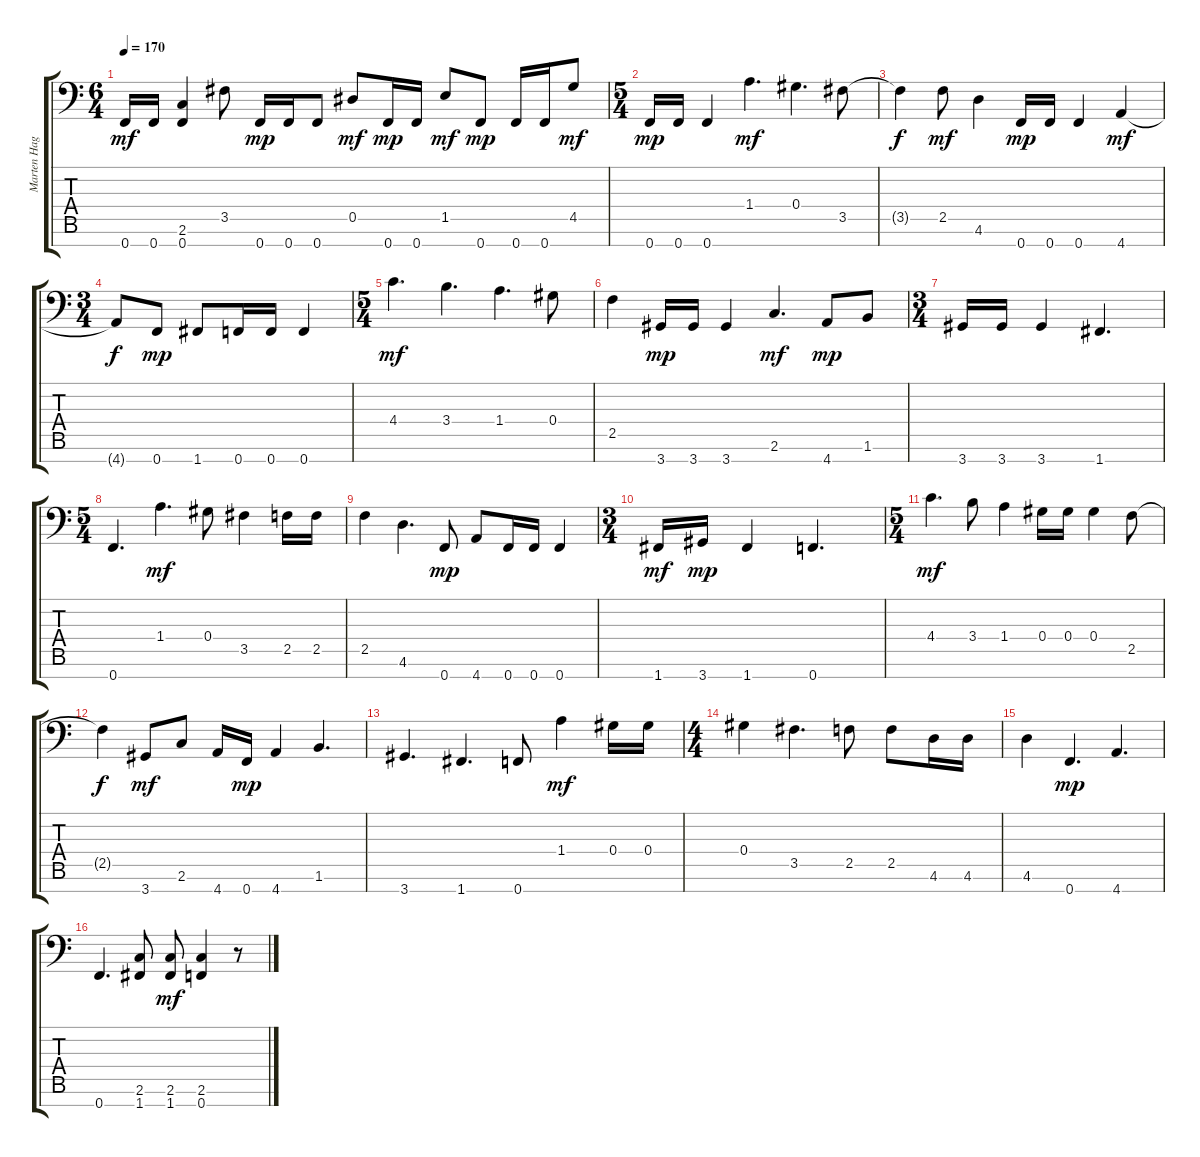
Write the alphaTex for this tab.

\track ("Marten Hagstrom" "Marten Hag") {instrument distortionguitar}
\staff {score tabs}
\tuning (Bb3 F3 Db3 Ab2 Eb2 Bb1 F1) {hide}
\ts (6 4)
\tempo 170
\clef f4
\ks c
0.7.16{dy mf} 0.7.16 (2.6 0.7).4 3.5.8 0.7.16{dy mp} 0.7.16 0.7.8 0.5.8{dy mf} 0.7.16{dy mp} 0.7.16 1.5.8{dy mf} 0.7.8{dy mp} 0.7.16 0.7.16 4.5.8{dy mf} |
\ts (5 4)
0.7.16{dy mp} 0.7.16 0.7.4 1.4.4{d dy mf} 0.4.4{d} 3.5.8 |
3.5{t}.4{dy f} 2.5.8{dy mf} 4.6.4 0.7.16{dy mp} 0.7.16 0.7.4 4.7.4{dy mf} |
\ts (3 4)
4.7{t}.8{dy f} 0.7.8{dy mp} 1.7.8 0.7.16 0.7.16 0.7.4 |
\ts (5 4)
4.4.4{d dy mf} 3.4.4{d} 1.4.4{d} 0.4.8 |
2.5.4 3.7.16{dy mp} 3.7.16 3.7.4 2.6.4{d dy mf} 4.7.8{dy mp} 1.6.8 |
\ts (3 4)
3.7.16 3.7.16 3.7.4 1.7.4{d} |
\ts (5 4)
0.7.4{d} 1.4.4{d dy mf} 0.4.8 3.5.4 2.5.16 2.5.16 |
2.5.4 4.6.4{d} 0.7.8{dy mp} 4.7.8 0.7.16 0.7.16 0.7.4 |
\ts (3 4)
1.7.16{dy mf} 3.7.16{dy mp} 1.7.4 0.7.4{d} |
\ts (5 4)
4.4.4{d dy mf} 3.4.8 1.4.4 0.4.16 0.4.16 0.4.4 2.5.8 |
2.5{t}.4{dy f} 3.7.8{dy mf} 2.6.8 4.7.16 0.7.16{dy mp} 4.7.4 1.6.4{d} |
3.7.4{d} 1.7.4{d} 0.7.8 1.4.4{dy mf} 0.4.16 0.4.16 |
\ts (4 4)
0.4.4 3.5.4{d} 2.5.8 2.5.8 4.6.16 4.6.16 |
4.6.4 0.7.4{d dy mp} 4.7.4{d} |
0.7.4{d} (2.6 1.7).8 (2.6 1.7).8{dy mf} (2.6 0.7).4 r.8
